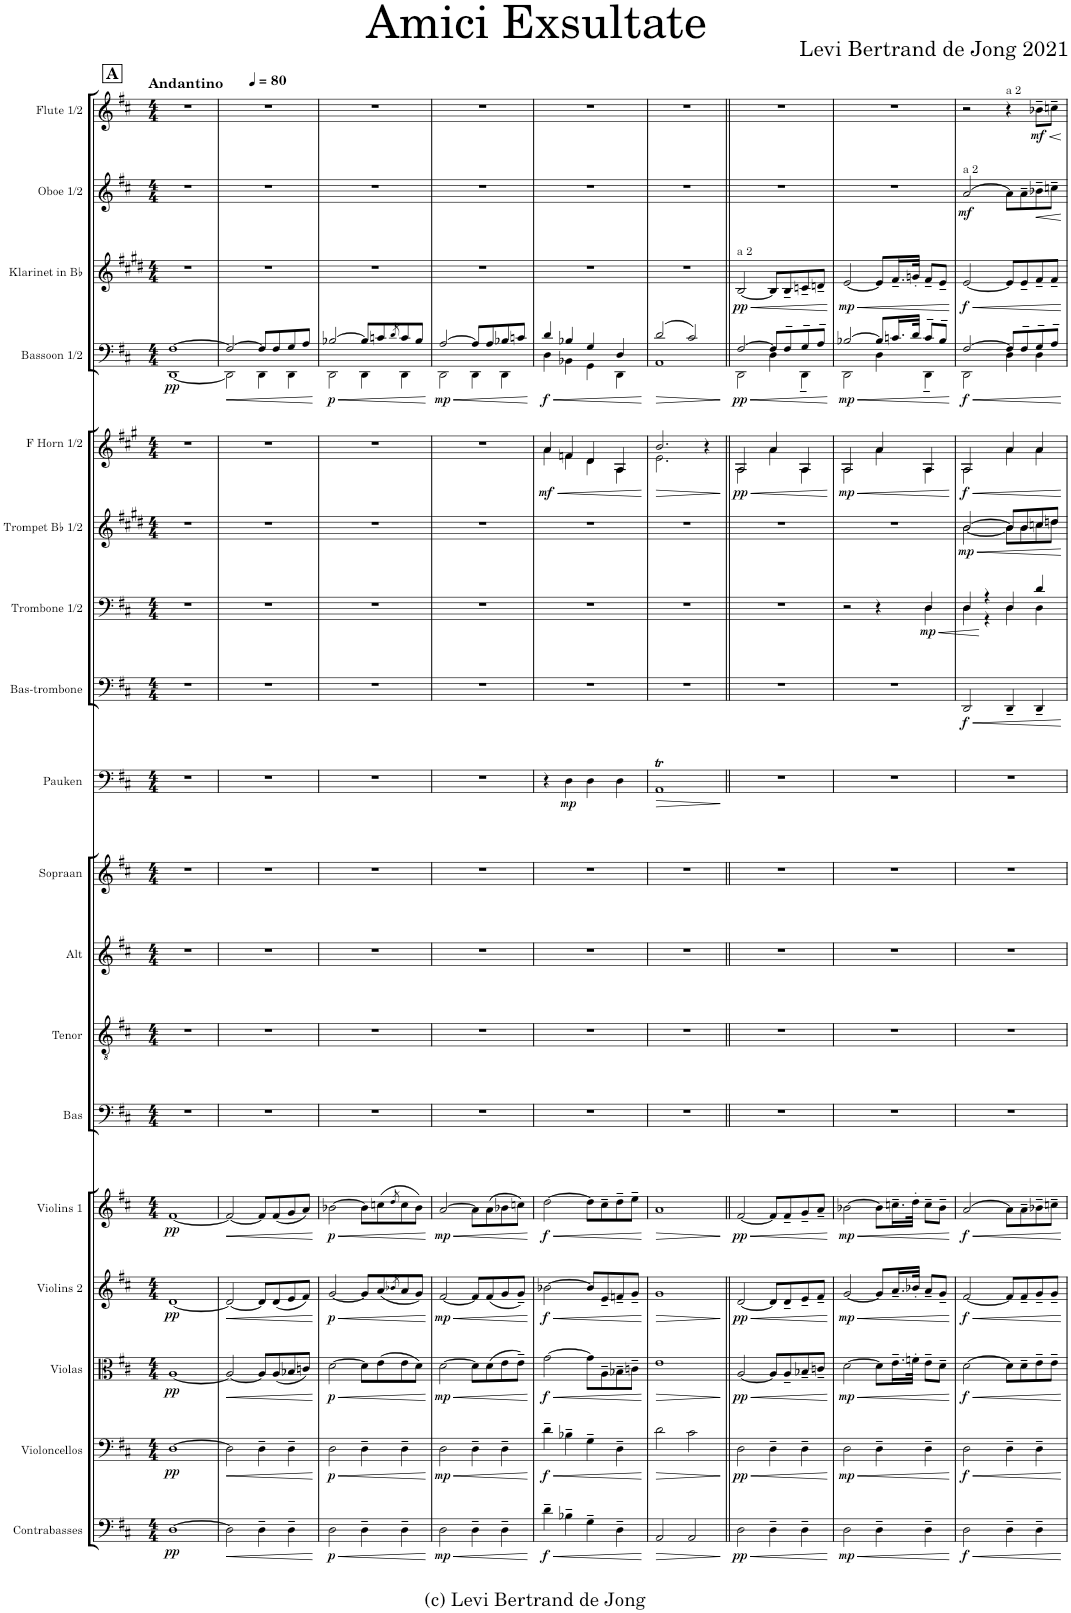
**kern	**dynam	**kern	**dynam	**kern	**dynam	**kern	**dynam	**kern	**dynam	**kern	**kern	**kern	**kern	**kern	**dynam	**kern	**dynam	**kern	**dynam	**kern	**dynam	**kern	**dynam	**kern	**dynam	**kern	**dynam	**kern	**dynam	**kern	**dynam
*part18	*part18	*part17	*part17	*part16	*part16	*part15	*part15	*part14	*part14	*part13	*part12	*part11	*part10	*part9	*part9	*part8	*part8	*part7	*part7	*part6	*part6	*part5	*part5	*part4	*part4	*part3	*part3	*part2	*part2	*part1	*part1
*staff18	*staff18	*staff17	*staff17	*staff16	*staff16	*staff15	*staff15	*staff14	*staff14	*staff13	*staff12	*staff11	*staff10	*staff9	*staff9	*staff8	*staff8	*staff7	*staff7	*staff6	*staff6	*staff5	*staff5	*staff4	*staff4	*staff3	*staff3	*staff2	*staff2	*staff1	*staff1
*I"Contrabasses	*	*I"Violoncellos	*	*I"Violas	*	*I"Violins 2	*	*I"Violins 1	*	*I"Bas	*I"Tenor	*I"Alt	*I"Sopraan	*I"Pauken	*	*I"Bas-trombone	*	*I"Trombone 1/2	*	*I"Trompet Bb 1/2	*	*I"F Horn 1/2	*	*I"Bassoon 1/2	*	*I"Klarinet in Bb	*	*I"Oboe 1/2	*	*I"Flute 1/2	*
*I'Cb	*	*I'Vc	*	*I'Va	*	*I'V2	*	*I'V1	*	*I'B	*I'T.	*I'A.	*I'S	*I'Pk	*	*I'Bs. Tbn.	*	*I'Tbn. 1/2	*	*	*	*I'F Hn.  1/2	*	*I'Bsn. 1/2	*	*	*	*I'Ob. 1/2	*	*I'Fl 1/2	*
*clefF4	*	*clefF4	*	*clefC3	*	*clefG2	*	*clefG2	*	*clefF4	*clefGv2	*clefG2	*clefG2	*clefF4	*	*clefF4	*	*clefF4	*	*clefG2	*	*clefG2	*	*clefF4	*	*clefG2	*	*clefG2	*	*clefG2	*
*Trd7c12	*	*	*	*	*	*	*	*	*	*	*	*	*	*	*	*	*	*	*	*Trd1c2	*	*Trd4c7	*	*	*	*Trd1c2	*	*	*	*	*
*k[f#c#]	*	*k[f#c#]	*	*k[f#c#]	*	*k[f#c#]	*	*k[f#c#]	*	*k[f#c#]	*k[f#c#]	*k[f#c#]	*k[f#c#]	*k[f#c#]	*	*k[f#c#]	*	*k[f#c#]	*	*k[f#c#g#d#]	*	*k[f#c#g#]	*	*k[f#c#]	*	*k[f#c#g#d#]	*	*k[f#c#]	*	*k[f#c#]	*
*M4/4	*	*M4/4	*	*M4/4	*	*M4/4	*	*M4/4	*	*M4/4	*M4/4	*M4/4	*M4/4	*M4/4	*	*M4/4	*	*M4/4	*	*M4/4	*	*M4/4	*	*M4/4	*	*M4/4	*	*M4/4	*	*M4/4	*
!!LO:REH:place=s1:a:B:cj:fs=14:t=A
=1	=1	=1	=1	=1	=1	=1	=1	=1	=1	=1	=1	=1	=1	=1	=1	=1	=1	=1	=1	=1	=1	=1	=1	=1	=1	=1	=1	=1	=1	=1	=1
*	*	*	*	*	*	*	*	*	*	*	*	*	*	*	*	*	*	*	*	*	*	*	*	*^	*	*	*	*	*	*	*
!	!	!	!	!	!	!	!	!	!	!	!	!	!	!	!	!	!	!	!	!	!	!	!	!	!	!	!	!	!	!	!LO:TX:a:B:t=Andantino	!
!	!LO:DY:b	!	!LO:DY:b	!	!LO:DY:b	!	!LO:DY:b	!	!LO:DY:b	!	!	!	!	!	!	!	!	!	!	!	!	!	!	!	!	!LO:DY:b	!	!	!	!	!	!
[1D	pp	[1D	pp	[1A	pp	[1d	pp	[1f#	pp	1r	1r	1r	1r	1r	.	1r	.	1r	.	1r	.	1r	.	[1F#	[1DD	pp	1r	.	1r	.	1r	.
=2	=2	=2	=2	=2	=2	=2	=2	=2	=2	=2	=2	=2	=2	=2	=2	=2	=2	=2	=2	=2	=2	=2	=2	=2	=2	=2	=2	=2	=2	=2	=2	=2
*	*	*	*	*	*	*	*	*	*	*	*	*	*	*	*	*	*	*	*	*	*	*	*	*	*	*	*	*	*	*	*MM80	*
!	!LO:HP:b	!	!LO:HP:b	!	!LO:HP:b	!	!LO:HP:b	!	!LO:HP:b	!	!	!	!	!	!	!	!	!	!	!	!	!	!	!	!	!LO:HP:b	!	!	!	!	!	!
2D\]	<	2D\]	<	2A/_	<	2d/_	<	2f#/_	<	1r	1r	1r	1r	1r	.	1r	.	1r	.	1r	.	1r	.	2F#/_	2DD\]	<	1r	.	1r	.	1r	.
4D~\	.	4D~\	.	8A/L]	.	8d/L]	.	8f#/L]	.	.	.	.	.	.	.	.	.	.	.	.	.	.	.	8F#/L]	4DD\	.	.	.	.	.	.	.
.	.	.	.	(8A/	.	(8d/	.	(8f#/	.	.	.	.	.	.	.	.	.	.	.	.	.	.	.	8F#/	.	.	.	.	.	.	.	.
4D~\	.	4D~\	.	8B-X/	.	8e/	.	8g/	.	.	.	.	.	.	.	.	.	.	.	.	.	.	.	8G/	4DD\	.	.	.	.	.	.	.
.	.	.	.	8cn/J)	.	8f#/J)	.	8a/J)	.	.	.	.	.	.	.	.	.	.	.	.	.	.	.	8A/J	.	.	.	.	.	.	.	.
*	*	*	*	*	*	*	*	*	*	*	*	*	*	*	*	*	*	*	*	*	*	*	*	*v	*v	*	*	*	*	*	*	*
.	[	.	[	.	[	.	[	.	[	.	.	.	.	.	.	.	.	.	.	.	.	.	.	.	[	.	.	.	.	.	.
=3	=3	=3	=3	=3	=3	=3	=3	=3	=3	=3	=3	=3	=3	=3	=3	=3	=3	=3	=3	=3	=3	=3	=3	=3	=3	=3	=3	=3	=3	=3	=3
!	!LO:HP:b	!	!LO:HP:b	!	!LO:HP:b	!	!LO:HP:b	!	!LO:HP:b	!	!	!	!	!	!	!	!	!	!	!	!	!	!	!	!LO:HP:b	!	!	!	!	!	!
*	*	*	*	*	*	*	*	*	*	*	*	*	*	*	*	*	*	*	*	*	*	*	*	*^	*	*	*	*	*	*	*
!	!LO:DY:n=1:b	!	!LO:DY:n=1:b	!	!LO:DY:n=1:b	!	!LO:DY:n=1:b	!	!LO:DY:n=1:b	!	!	!	!	!	!	!	!	!	!	!	!	!	!	!	!	!LO:DY:n=1:b	!	!	!	!	!	!
2D\	< p	2D\	< p	[2d\	< p	[2g/	< p	[2b-X\	< p	1r	1r	1r	1r	1r	.	1r	.	1r	.	1r	.	1r	.	[2B-X/	2DD\	< p	1r	.	1r	.	1r	.
4D~\	.	4D~\	.	8d\L]	.	8g/L]	.	8b-\L]	.	.	.	.	.	.	.	.	.	.	.	.	.	.	.	8B-/L]	4DD\	.	.	.	.	.	.	.
.	.	.	.	(8e\	.	(8a/	.	(8ccn\	.	.	.	.	.	.	.	.	.	.	.	.	.	.	.	8cn/	.	.	.	.	.	.	.	.
.	.	.	.	.	.	8qb-X/	.	8qdd/	.	.	.	.	.	.	.	.	.	.	.	.	.	.	.	8qd/	.	.	.	.	.	.	.	.
4D~\	.	4D~\	.	8e\	.	8a/	.	8cc\	.	.	.	.	.	.	.	.	.	.	.	.	.	.	.	8c/	4DD\	.	.	.	.	.	.	.
.	.	.	.	8d\J)	.	8g/J)	.	8b-\J)	.	.	.	.	.	.	.	.	.	.	.	.	.	.	.	8B-/J	.	.	.	.	.	.	.	.
*	*	*	*	*	*	*	*	*	*	*	*	*	*	*	*	*	*	*	*	*	*	*	*	*v	*v	*	*	*	*	*	*	*
.	[	.	[	.	[	.	[	.	[	.	.	.	.	.	.	.	.	.	.	.	.	.	.	.	[	.	.	.	.	.	.
=4	=4	=4	=4	=4	=4	=4	=4	=4	=4	=4	=4	=4	=4	=4	=4	=4	=4	=4	=4	=4	=4	=4	=4	=4	=4	=4	=4	=4	=4	=4	=4
!	!LO:HP:b	!	!LO:HP:b	!	!LO:HP:b	!	!LO:HP:b	!	!LO:HP:b	!	!	!	!	!	!	!	!	!	!	!	!	!	!	!	!LO:HP:b	!	!	!	!	!	!
*	*	*	*	*	*	*	*	*	*	*	*	*	*	*	*	*	*	*	*	*	*	*	*	*^	*	*	*	*	*	*	*
!	!LO:DY:n=1:b	!	!LO:DY:n=1:b	!	!LO:DY:n=1:b	!	!LO:DY:n=1:b	!	!LO:DY:n=1:b	!	!	!	!	!	!	!	!	!	!	!	!	!	!	!	!	!LO:DY:n=1:b	!	!	!	!	!	!
2D\	< mp	2D\	< mp	[2d\	< mp	[2f#/	< mp	[2a/	< mp	1r	1r	1r	1r	1r	.	1r	.	1r	.	1r	.	1r	.	[2A/	2DD\	< mp	1r	.	1r	.	1r	.
4D~\	.	4D~\	.	8d\L]	.	8f#/L]	.	8a\L]	.	.	.	.	.	.	.	.	.	.	.	.	.	.	.	8A/L]	4DD\	.	.	.	.	.	.	.
.	.	.	.	(8d\	.	(8f#/	.	(8a\	.	.	.	.	.	.	.	.	.	.	.	.	.	.	.	8A/	.	.	.	.	.	.	.	.
4D~\	.	4D~\	.	8e\	.	8g/	.	8b-X\	.	.	.	.	.	.	.	.	.	.	.	.	.	.	.	8B-X/	4DD\	.	.	.	.	.	.	.
.	.	.	.	8e~\J)	.	8g~/J)	.	8ccn\J)	.	.	.	.	.	.	.	.	.	.	.	.	.	.	.	8cn/J	.	.	.	.	.	.	.	.
*	*	*	*	*	*	*	*	*	*	*	*	*	*	*	*	*	*	*	*	*	*	*	*	*v	*v	*	*	*	*	*	*	*
.	[	.	[	.	[	.	[	.	[	.	.	.	.	.	.	.	.	.	.	.	.	.	.	.	[	.	.	.	.	.	.
=5	=5	=5	=5	=5	=5	=5	=5	=5	=5	=5	=5	=5	=5	=5	=5	=5	=5	=5	=5	=5	=5	=5	=5	=5	=5	=5	=5	=5	=5	=5	=5
!	!LO:HP:b	!	!LO:HP:b	!	!LO:HP:b	!	!LO:HP:b	!	!LO:HP:b	!	!	!	!	!	!	!	!	!	!	!	!	!	!LO:HP:b	!	!LO:HP:b	!	!	!	!	!	!
*	*	*	*	*	*	*	*	*	*	*	*	*	*	*	*	*	*	*	*	*	*	*^	*	*^	*	*	*	*	*	*	*
!	!LO:DY:n=1:b	!	!LO:DY:n=1:b	!	!LO:DY:n=1:b	!	!LO:DY:n=1:b	!	!LO:DY:n=1:b	!	!	!	!	!	!	!	!	!	!	!	!	!	!	!LO:DY:n=1:b	!	!	!LO:DY:n=1:b	!	!	!	!	!	!
4d~\	< f	4d~\	< f	[2g\	< f	[2b-X\	< f	[2dd\	< f	1r	1r	1r	1r	4r	.	1r	.	1r	.	1r	.	4a/	4a\	< mf	4d/	4D\	< f	1r	.	1r	.	1r	.
!	!	!	!	!	!	!	!	!	!	!	!	!	!	!	!LO:DY:b	!	!	!	!	!	!	!	!	!	!	!	!	!	!	!	!	!	!
4B-X~\	.	4B-X~\	.	.	.	.	.	.	.	.	.	.	.	4D\	mp	.	.	.	.	.	.	4fn/	4f\	.	4B-X/	4BB-X\	.	.	.	.	.	.	.
4G~\	.	4G~\	.	8g\L]	.	8b-/L]	.	8dd\L]	.	.	.	.	.	4D\	.	.	.	.	.	.	.	4d/	4d\	.	4G/	4GG\	.	.	.	.	.	.	.
.	.	.	.	8A~\	.	8e~/	.	8cc#~\	.	.	.	.	.	.	.	.	.	.	.	.	.	.	.	.	.	.	.	.	.	.	.	.	.
4D~\	.	4D~\	.	8B-X~\	.	8fn~/	.	8dd~\	.	.	.	.	.	4D\	.	.	.	.	.	.	.	4A/	4A\	.	4D/	4DD\	.	.	.	.	.	.	.
.	.	.	.	8cn~\J	.	8g~/J	.	8ee~\J	.	.	.	.	.	.	.	.	.	.	.	.	.	.	.	.	.	.	.	.	.	.	.	.	.
*	*	*	*	*	*	*	*	*	*	*	*	*	*	*	*	*	*	*	*	*	*	*v	*v	*	*	*	*	*	*	*	*	*	*
*	*	*	*	*	*	*	*	*	*	*	*	*	*	*	*	*	*	*	*	*	*	*	*	*v	*v	*	*	*	*	*	*	*
.	[	.	[	.	[	.	[	.	[	.	.	.	.	.	.	.	.	.	.	.	.	.	[	.	[	.	.	.	.	.	.
=6	=6	=6	=6	=6	=6	=6	=6	=6	=6	=6	=6	=6	=6	=6	=6	=6	=6	=6	=6	=6	=6	=6	=6	=6	=6	=6	=6	=6	=6	=6	=6
!	!LO:HP:b	!	!LO:HP:b	!	!LO:HP:b	!	!LO:HP:b	!	!LO:HP:b	!	!	!	!	!	!LO:HP:b	!	!	!	!	!	!	!	!LO:HP:b	!	!LO:HP:b	!	!	!	!	!	!
*	*	*	*	*	*	*	*	*	*	*	*	*	*	*	*	*	*	*	*	*	*	*^	*	*^	*	*	*	*	*	*	*
2AA/	>	2d\	>	1e	>	1g	>	1a	>	1r	1r	1r	1r	1AAT	>	1r	.	1r	.	1r	.	2.b/	2.e\	>	(2d/	1AA	>	1r	.	1r	.	1r	.
2AA/	.	2c#\	.	.	.	.	.	.	.	.	.	.	.	.	.	.	.	.	.	.	.	.	.	.	2c#/)	.	.	.	.	.	.	.	.
.	.	.	.	.	.	.	.	.	.	.	.	.	.	.	.	.	.	.	.	.	.	4r	4ryy	.	.	.	.	.	.	.	.	.	.
*	*	*	*	*	*	*	*	*	*	*	*	*	*	*	*	*	*	*	*	*	*	*v	*v	*	*	*	*	*	*	*	*	*	*
*	*	*	*	*	*	*	*	*	*	*	*	*	*	*	*	*	*	*	*	*	*	*	*	*v	*v	*	*	*	*	*	*	*
.	]	.	]	.	]	.	]	.	]	.	.	.	.	.	]	.	.	.	.	.	.	.	]	.	]	.	.	.	.	.	.
=7||	=7||	=7||	=7||	=7||	=7||	=7||	=7||	=7||	=7||	=7||	=7||	=7||	=7||	=7||	=7||	=7||	=7||	=7||	=7||	=7||	=7||	=7||	=7||	=7||	=7||	=7||	=7||	=7||	=7||	=7||	=7||
!	!	!	!	!	!	!	!	!	!	!	!	!	!	!	!	!	!	!	!	!	!	!	!	!	!	!LO:TX:a:t=a 2	!	!	!	!	!
!	!LO:HP:b	!	!LO:HP:b	!	!LO:HP:b	!	!LO:HP:b	!	!LO:HP:b	!	!	!	!	!	!	!	!	!	!	!	!	!	!LO:HP:b	!	!LO:HP:b	!	!LO:HP:b	!	!	!	!
*	*	*	*	*	*	*	*	*	*	*	*	*	*	*	*	*	*	*	*	*	*	*^	*	*^	*	*	*	*	*	*	*
!	!LO:DY:n=1:b	!	!LO:DY:n=1:b	!	!LO:DY:n=1:b	!	!LO:DY:n=1:b	!	!LO:DY:n=1:b	!	!	!	!	!	!	!	!	!	!	!	!	!	!	!LO:DY:n=1:b	!	!	!LO:DY:n=1:b	!	!LO:DY:n=1:b	!	!	!	!
2D\	< pp	2D\	< pp	[2A/	< pp	[2d/	< pp	[2f#/	< pp	1r	1r	1r	1r	1r	.	1r	.	1r	.	1r	.	2A/	2A\	< pp	[2F#/	2DD\	< pp	[2B/	< pp	1r	.	1r	.
4D~\	.	4D~\	.	8A/L]	.	8d/L]	.	8f#/L]	.	.	.	.	.	.	.	.	.	.	.	.	.	4a/	4a\	.	8F#/L]	4D\	.	8B/L]	.	.	.	.	.
.	.	.	.	8A~/	.	8d~/	.	8f#~/	.	.	.	.	.	.	.	.	.	.	.	.	.	.	.	.	8F#~/	.	.	8B~/	.	.	.	.	.
4D~\	.	4D~\	.	8B-X~/	.	8e~/	.	8g~/	.	.	.	.	.	.	.	.	.	.	.	.	.	4A/	4A\	.	8G~/	4DD~\	.	8cn~/	.	.	.	.	.
.	.	.	.	8cn~/J	.	8f#~/J	.	8a~/J	.	.	.	.	.	.	.	.	.	.	.	.	.	.	.	.	8A~/J	.	.	8dn~/J	.	.	.	.	.
*	*	*	*	*	*	*	*	*	*	*	*	*	*	*	*	*	*	*	*	*	*	*v	*v	*	*	*	*	*	*	*	*	*	*
*	*	*	*	*	*	*	*	*	*	*	*	*	*	*	*	*	*	*	*	*	*	*	*	*v	*v	*	*	*	*	*	*	*
.	[	.	[	.	[	.	[	.	[	.	.	.	.	.	.	.	.	.	.	.	.	.	[	.	[	.	[	.	.	.	.
=8	=8	=8	=8	=8	=8	=8	=8	=8	=8	=8	=8	=8	=8	=8	=8	=8	=8	=8	=8	=8	=8	=8	=8	=8	=8	=8	=8	=8	=8	=8	=8
!	!LO:HP:b	!	!LO:HP:b	!	!LO:HP:b	!	!LO:HP:b	!	!LO:HP:b	!	!	!	!	!	!	!	!	!	!	!	!	!	!LO:HP:b	!	!LO:HP:b	!	!LO:HP:b	!	!	!	!
*	*	*	*	*	*	*	*	*	*	*	*	*	*	*	*	*	*	*^	*	*	*	*^	*	*^	*	*	*	*	*	*	*
!	!LO:DY:n=1:b	!	!LO:DY:n=1:b	!	!LO:DY:n=1:b	!	!LO:DY:n=1:b	!	!LO:DY:n=1:b	!	!	!	!	!	!	!	!	!	!	!	!	!	!	!	!LO:DY:n=1:b	!	!	!LO:DY:n=1:b	!	!LO:DY:n=1:b	!	!	!	!
2D\	< mp	2D\	< mp	[2d\	< mp	[2g/	< mp	[2b-X\	< mp	1r	1r	1r	1r	1r	.	1r	.	2r	2.ryy	.	1r	.	2A/	2A\	< mp	[2B-X/	2DD\	< mp	[2e/	< mp	1r	.	1r	.
4D~\	.	4D~\	.	8d\L]	.	8g/L]	.	8b-\L]	.	.	.	.	.	.	.	.	.	4r	.	.	.	.	4a/	4a\	.	8B-/L]	4D\	.	8e/L]	.	.	.	.	.
.	.	.	.	16.e~\L	.	16.a~/L	.	16.ccn~\L	.	.	.	.	.	.	.	.	.	.	.	.	.	.	.	.	.	16.cn/L	.	.	16.f#~/L	.	.	.	.	.
.	.	.	.	32fn'\JJk	.	32b-X'/JJk	.	32dd'\JJk	.	.	.	.	.	.	.	.	.	.	.	.	.	.	.	.	.	32d/JJk	.	.	32gn'/JJk	.	.	.	.	.
!	!	!	!	!	!	!	!	!	!	!	!	!	!	!	!	!	!	!	!	!LO:HP:b	!	!	!	!	!	!	!	!	!	!	!	!	!	!
!	!	!	!	!	!	!	!	!	!	!	!	!	!	!	!	!	!	!	!	!LO:DY:n=1:b	!	!	!	!	!	!	!	!	!	!	!	!	!	!
4D~\	.	4D~\	.	8e~\L	.	8a~/L	.	8cc~\L	.	.	.	.	.	.	.	.	.	4D/	4D\	< mp	.	.	4A/	4A\	.	8c~/L	4DD~\	.	8f#~/L	.	.	.	.	.
.	.	.	.	8d~\J	.	8g~/J	.	8b-~\J	.	.	.	.	.	.	.	.	.	.	.	.	.	.	.	.	.	8B-~/J	.	.	8e~/J	.	.	.	.	.
*	*	*	*	*	*	*	*	*	*	*	*	*	*	*	*	*	*	*	*	*	*	*	*v	*v	*	*	*	*	*	*	*	*	*	*
*	*	*	*	*	*	*	*	*	*	*	*	*	*	*	*	*	*	*v	*v	*	*	*	*	*	*v	*v	*	*	*	*	*	*	*
.	[	.	[	.	[	.	[	.	[	.	.	.	.	.	.	.	.	.	.	.	.	.	[	.	[	.	[	.	.	.	.
=9	=9	=9	=9	=9	=9	=9	=9	=9	=9	=9	=9	=9	=9	=9	=9	=9	=9	=9	=9	=9	=9	=9	=9	=9	=9	=9	=9	=9	=9	=9	=9
!	!	!	!	!	!	!	!	!	!	!	!	!	!	!	!	!	!	!	!	!	!	!	!	!	!	!	!	!LO:TX:a:t=a 2	!	!	!
!	!LO:HP:b	!	!LO:HP:b	!	!LO:HP:b	!	!LO:HP:b	!	!LO:HP:b	!	!	!	!	!	!	!	!LO:HP:b	!	!	!	!LO:HP:b	!	!LO:HP:b	!	!LO:HP:b	!	!LO:HP:b	!	!	!	!
*	*	*	*	*	*	*	*	*	*	*	*	*	*	*	*	*	*	*^	*	*^	*	*^	*	*^	*	*	*	*	*	*	*
!	!LO:DY:n=1:b	!	!LO:DY:n=1:b	!	!LO:DY:n=1:b	!	!LO:DY:n=1:b	!	!LO:DY:n=1:b	!	!	!	!	!	!	!	!LO:DY:n=1:b	!	!	!	!	!	!LO:DY:n=1:b	!	!	!LO:DY:n=1:b	!	!	!LO:DY:n=1:b	!	!LO:DY:n=1:b	!	!LO:DY:b	!	!
2D\	< f	2D\	< f	[2d\	< f	[2f#/	< f	[2a/	< f	1r	1r	1r	1r	1r	.	2DD/	< f	4D/	4D\	.	[2b/	[2b\	< mp	2A/	2A\	< f	[2F#/	2DD\	< f	[2e/	< f	[2a/	mf	2r	.
.	.	.	.	.	.	.	.	.	.	.	.	.	.	.	.	.	.	4r	4r	[	.	.	.	.	.	.	.	.	.	.	.	.	.	.	.
!	!	!	!	!	!	!	!	!	!	!	!	!	!	!	!	!	!	!	!	!	!	!	!	!	!	!	!	!	!	!	!	!	!	!LO:TX:a:t=a 2	!
4D~\	.	4D~\	.	8d\L]	.	8f#/L]	.	8a\L]	.	.	.	.	.	.	.	4DD~/	.	4D/	4D\	.	8b/L]	8b\L]	.	4a/	4a\	.	8F#/L]	4D\	.	8e/L]	.	8a\L]	.	4r	.
.	.	.	.	8d~\	.	8f#~/	.	8a~\	.	.	.	.	.	.	.	.	.	.	.	.	8b/	8b\	.	.	.	.	8F#~/	.	.	8e~/	.	8a~\	.	.	.
!	!	!	!	!	!	!	!	!	!	!	!	!	!	!	!	!	!	!	!	!	!	!	!	!	!	!	!	!	!	!	!	!	!LO:HP:b	!	!LO:HP:b
!	!	!	!	!	!	!	!	!	!	!	!	!	!	!	!	!	!	!	!	!	!	!	!	!	!	!	!	!	!	!	!	!	!	!	!LO:DY:n=1:b
4D~\	.	4D~\	.	8e~\	.	8g~/	.	8b-X~\	.	.	.	.	.	.	.	4DD~/	.	4d/	4D\	.	8ccn/	8cc\	.	4a/	4a\	.	8G~/	4D\	.	8f#~/	.	8b-X~\	<	8b-X~\L	< mf
.	.	.	.	8e~\J	.	8g~/J	.	8ccn~\J	.	.	.	.	.	.	.	.	.	.	.	.	8ddn/J	8dd\J	.	.	.	.	8A~/J	.	.	8f#~/J	.	8ccn~\J	.	8ccn~\J	.
*	*	*	*	*	*	*	*	*	*	*	*	*	*	*	*	*	*	*v	*v	*	*	*	*	*v	*v	*	*v	*v	*	*	*	*	*	*	*
*	*	*	*	*	*	*	*	*	*	*	*	*	*	*	*	*	*	*	*	*v	*v	*	*	*	*	*	*	*	*	*	*	*
.	[	.	[	.	[	.	[	.	[	.	.	.	.	.	.	.	[	.	.	.	[	.	[	.	[	.	[	.	[	.	[
=	=	=	=	=	=	=	=	=	=	=	=	=	=	=	=	=	=	=	=	=	=	=	=	=	=	=	=	=	=	=	=
*-	*-	*-	*-	*-	*-	*-	*-	*-	*-	*-	*-	*-	*-	*-	*-	*-	*-	*-	*-	*-	*-	*-	*-	*-	*-	*-	*-	*-	*-	*-	*-
